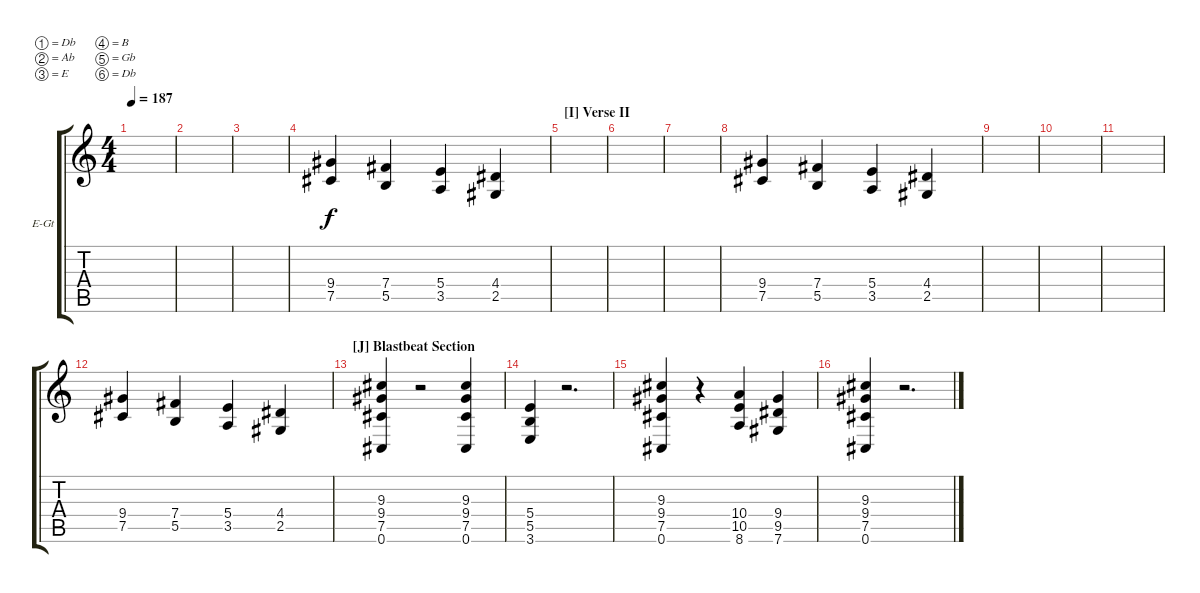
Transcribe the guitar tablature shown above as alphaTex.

\defaultSystemsLayout 4
\bracketExtendMode groupsimilarinstruments
\firstSystemTrackNameOrientation horizontal
\otherSystemsTrackNameOrientation horizontal
\track ("Right Guitar II / Extras" "E-Gt") {instrument distortionguitar}
\staff {score tabs}
\tuning (Db4 Ab3 E3 B2 Gb2 Db2)
\ts (4 4)
\tempo 187
\clef g2
\scale
0.333333
\ks c
|
\scale
0.333333 |
\scale
0.333333 |
\scale
0.333333 (7.5 9.4).4 (5.5 7.4).4 (3.5 5.4).4 (2.5 4.4).4 |
\section ("I" "Verse II")
\scale
0.333333 |
\scale
0.333333 |
\scale
0.333333 |
\scale
0.333333 (7.5 9.4).4 (5.5 7.4).4 (3.5 5.4).4 (2.5 4.4).4 |
\scale
0.333333 |
\scale
0.333333 |
\scale
0.333333 |
\scale
0.333333 (7.5 9.4).4 (5.5 7.4).4 (3.5 5.4).4 (2.5 4.4).4 |
\section ("J" "Blastbeat Section")
\scale
0.333333 (9.4 9.3 0.6 7.5).4 r.2 (9.4 9.3 7.5 0.6).4 |
\scale
0.333333 (3.6 5.5 5.4).4 r.2{d} |
\scale
0.333333 (7.5 9.4 9.3 0.6).4 r.4 (8.6 10.5 10.4).4 (7.6 9.5 9.4).4 |
\scale
0.333333 (9.4 9.3 0.6 7.5).4 r.2{d}
